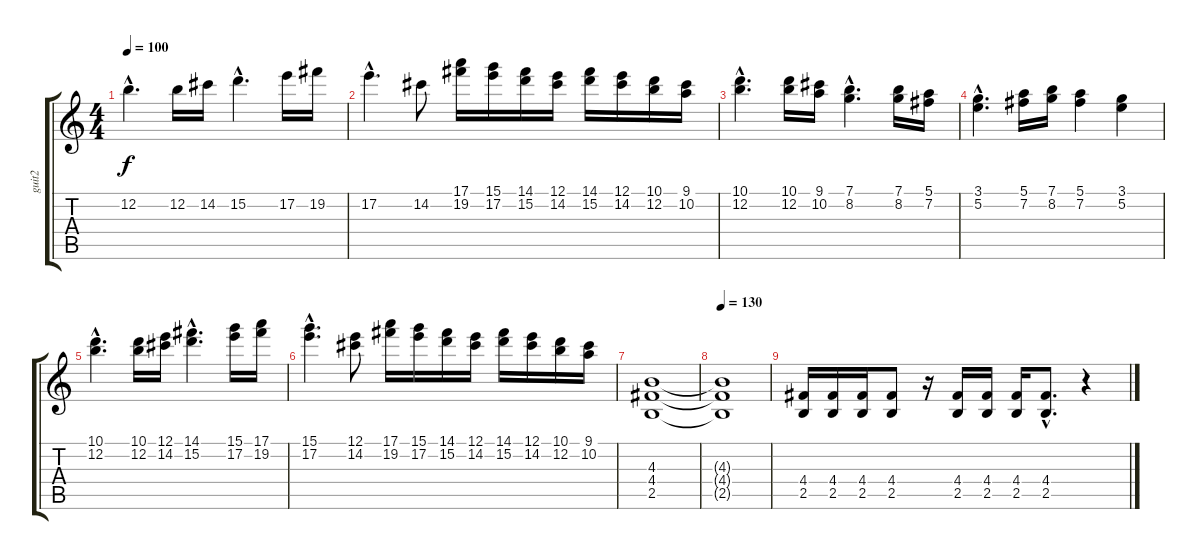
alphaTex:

\track ("guit2" "guit2") {instrument distortionguitar}
\staff {score tabs}
\tuning (E4 B3 G3 D3 A2 E2) {hide}
\ts (4 4)
\tempo 100
\clef g2
\ks c
12.2{hac}.4{d dy f} 12.2.16 14.2.16 15.2{hac}.4{d} 17.2.16 19.2.16 |
17.2{hac}.4{d} 14.2.8 (17.1 19.2).16 (15.1 17.2).16 (14.1 15.2).16 (12.1 14.2).16 (14.1 15.2).16 (12.1 14.2).16 (10.1 12.2).16 (9.1 10.2).16 |
(10.1{hac} 12.2{hac}).4{d} (10.1 12.2).16 (9.1 10.2).16 (7.1{hac} 8.2{hac}).4{d} (7.1 8.2).16 (5.1 7.2).16 |
(3.1{hac} 5.2{hac}).4{d} (5.1 7.2).16 (7.1 8.2).16 (5.1 7.2).4 (3.1 5.2).4 |
(10.1{hac} 12.2{hac}).4{d} (10.1 12.2).16 (12.1 14.2).16 (14.1{hac} 15.2{hac}).4{d} (15.1 17.2).16 (17.1 19.2).16 |
(15.1{hac} 17.2{hac}).4{d} (12.1 14.2).8 (17.1 19.2).16 (15.1 17.2).16 (14.1 15.2).16 (12.1 14.2).16 (14.1 15.2).16 (12.1 14.2).16 (10.1 12.2).16 (9.1 10.2).16 |
(4.3 4.4 2.5).1 |
\tempo 130
(4.3{t} 4.4{t} 2.5{t}).1 |
(4.4 2.5).16 (4.4 2.5).16 (4.4 2.5).16 (4.4 2.5).8 r.16 (4.4 2.5).16 (4.4 2.5).16 (4.4 2.5).16 (4.4{hac} 2.5{hac}).8{d} r.4
